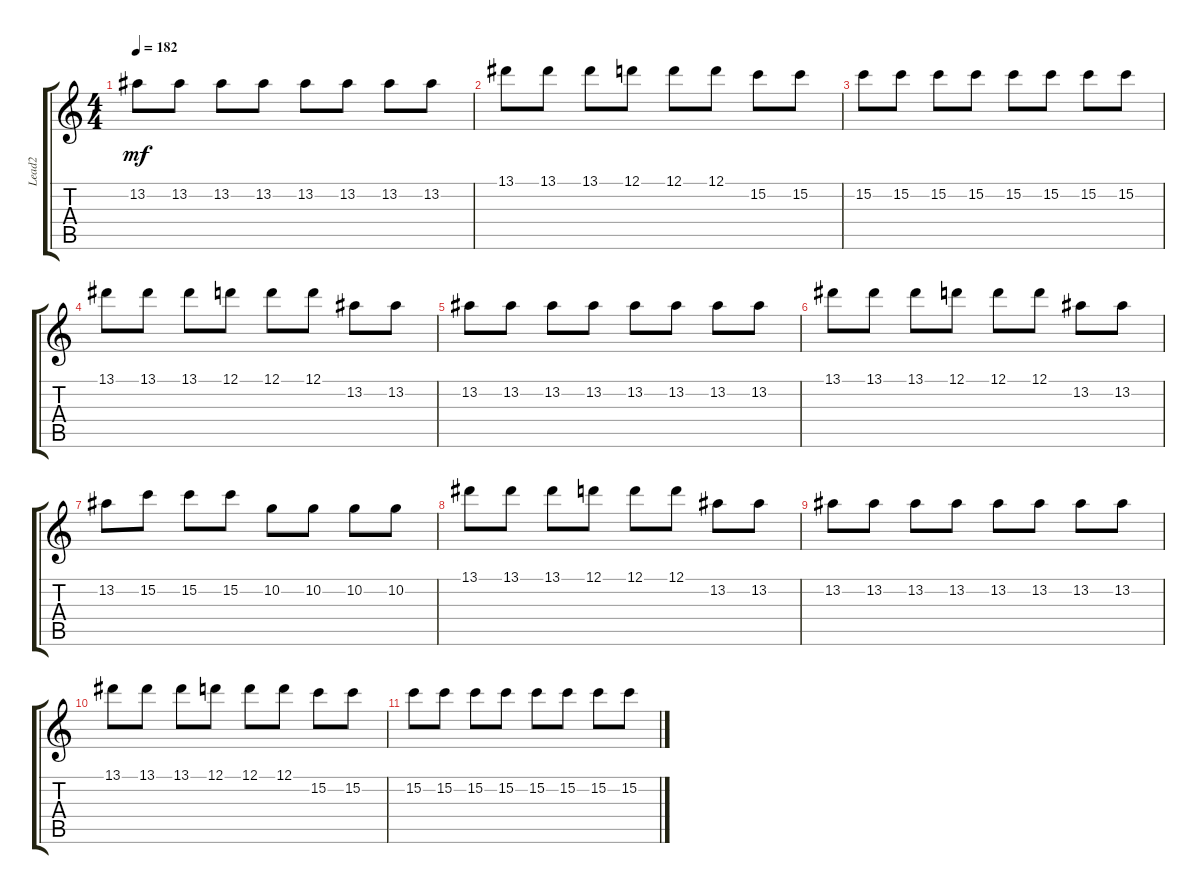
\track ("Lead2" "Lead2") {instrument distortionguitar}
\staff {score tabs}
\tuning (D4 A3 F3 C3 G2 C2) {hide}
\ts (4 4)
\tempo 182
\clef g2
\ks c
13.2.8{dy mf} 13.2.8 13.2.8 13.2.8 13.2.8 13.2.8 13.2.8 13.2.8 |
13.1.8 13.1.8 13.1.8 12.1.8 12.1.8 12.1.8 15.2.8 15.2.8 |
15.2.8 15.2.8 15.2.8 15.2.8 15.2.8 15.2.8 15.2.8 15.2.8 |
13.1.8 13.1.8 13.1.8 12.1.8 12.1.8 12.1.8 13.2.8 13.2.8 |
13.2.8 13.2.8 13.2.8 13.2.8 13.2.8 13.2.8 13.2.8 13.2.8 |
13.1.8 13.1.8 13.1.8 12.1.8 12.1.8 12.1.8 13.2.8 13.2.8 |
13.2.8 15.2.8 15.2.8 15.2.8 10.2.8 10.2.8 10.2.8 10.2.8 |
13.1.8 13.1.8 13.1.8 12.1.8 12.1.8 12.1.8 13.2.8 13.2.8 |
13.2.8 13.2.8 13.2.8 13.2.8 13.2.8 13.2.8 13.2.8 13.2.8 |
13.1.8 13.1.8 13.1.8 12.1.8 12.1.8 12.1.8 15.2.8 15.2.8 |
15.2.8 15.2.8 15.2.8 15.2.8 15.2.8 15.2.8 15.2.8 15.2.8
